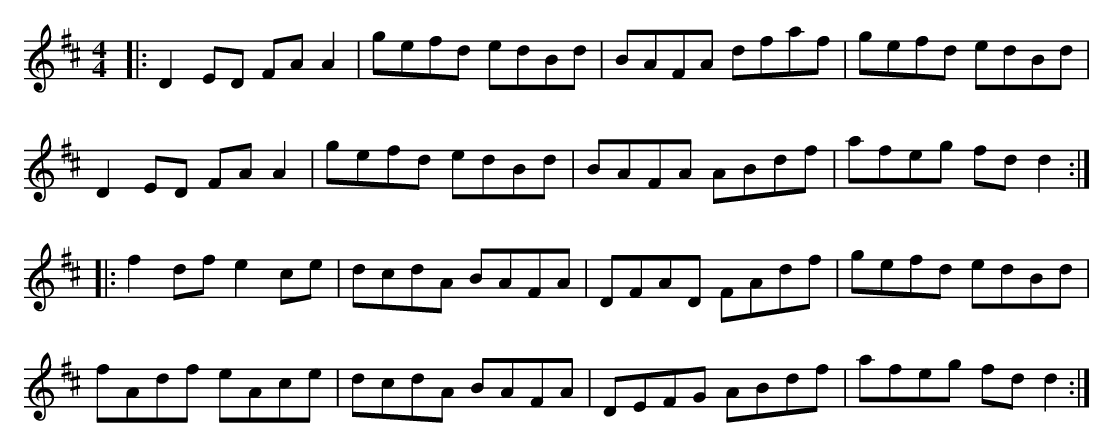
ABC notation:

X:1
M:4/4
K:D
|:D2ED FAA2|gefd edBd|BAFA dfaf|gefd edBd|
D2ED FAA2|gefd edBd|BAFA ABdf|afeg fdd2:|
|:f2df e2ce|dcdA BAFA|DFAD FAdf|gefd edBd|
fAdf eAce|dcdA BAFA|DEFG ABdf|afeg fdd2:|
